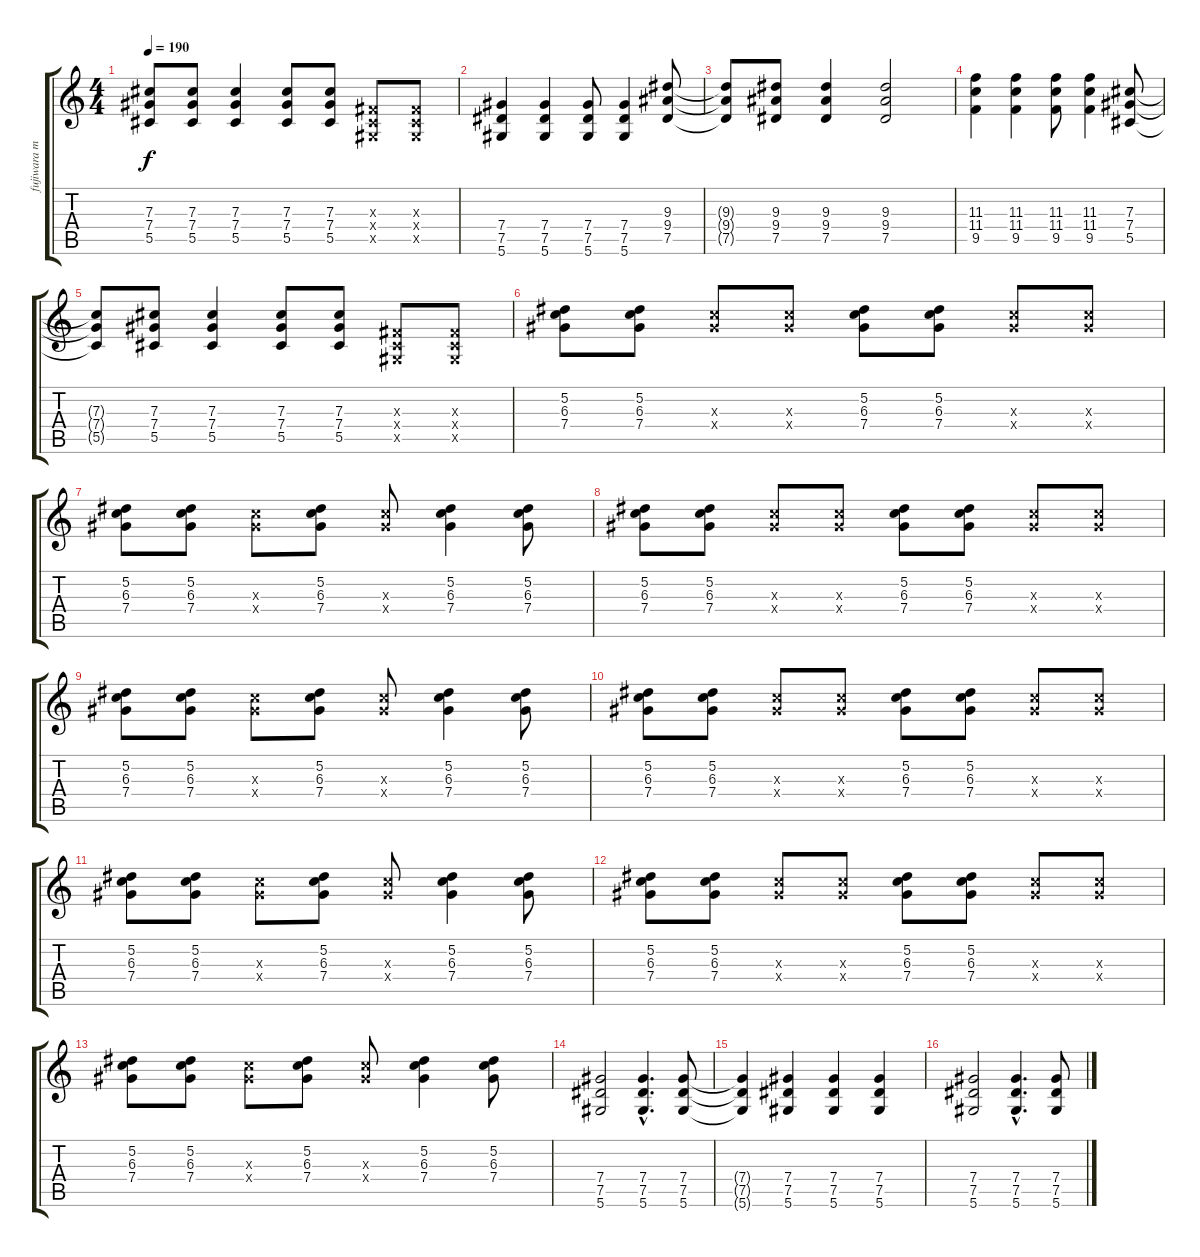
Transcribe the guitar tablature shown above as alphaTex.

\track ("fujiwara motoo" "fujiwara m") {instrument distortionguitar}
\staff {score tabs}
\tuning (Eb4 Bb3 Gb3 Db3 Ab2 Eb2) {hide}
\ts (4 4)
\tempo 190
\clef g2
\ks c
(7.3{t} 7.4{t} 5.5{t}).8{dy f} (7.3 7.4 5.5).8 (7.3 7.4 5.5).4 (7.3 7.4 5.5).8 (7.3 7.4 5.5).8 (0.3{x} 0.4{x} 0.5{x}).8 (0.3{x} 0.4{x} 0.5{x}).8 |
(7.4 7.5 5.6).4 (7.4 7.5 5.6).4 (7.4 7.5 5.6).8 (7.4 7.5 5.6).4 (9.3 9.4 7.5).8 |
(9.3{t} 9.4{t} 7.5{t}).8 (9.3 9.4 7.5).8 (9.3 9.4 7.5).4 (9.3 9.4 7.5).2 |
(11.3 11.4 9.5).4 (11.3 11.4 9.5).4 (11.3 11.4 9.5).8 (11.3 11.4 9.5).4 (7.3 7.4 5.5).8 |
(7.3{t} 7.4{t} 5.5{t}).8 (7.3 7.4 5.5).8 (7.3 7.4 5.5).4 (7.3 7.4 5.5).8 (7.3 7.4 5.5).8 (0.3{x} 0.4{x} 0.5{x}).8 (0.3{x} 0.4{x} 0.5{x}).8 |
(5.2 6.3 7.4).8 (5.2 6.3 7.4).8 (6.3{x} 7.4{x}).8 (6.3{x} 7.4{x}).8 (5.2 6.3 7.4).8 (5.2 6.3 7.4).8 (6.3{x} 7.4{x}).8 (6.3{x} 7.4{x}).8 |
(5.2 6.3 7.4).8 (5.2 6.3 7.4).8 (6.3{x} 7.4{x}).8 (5.2 6.3 7.4).8 (6.3{x} 7.4{x}).8 (5.2 6.3 7.4).4 (5.2 6.3 7.4).8 |
(5.2 6.3 7.4).8 (5.2 6.3 7.4).8 (6.3{x} 7.4{x}).8 (6.3{x} 7.4{x}).8 (5.2 6.3 7.4).8 (5.2 6.3 7.4).8 (6.3{x} 7.4{x}).8 (6.3{x} 7.4{x}).8 |
(5.2 6.3 7.4).8 (5.2 6.3 7.4).8 (6.3{x} 7.4{x}).8 (5.2 6.3 7.4).8 (6.3{x} 7.4{x}).8 (5.2 6.3 7.4).4 (5.2 6.3 7.4).8 |
(5.2 6.3 7.4).8 (5.2 6.3 7.4).8 (6.3{x} 7.4{x}).8 (6.3{x} 7.4{x}).8 (5.2 6.3 7.4).8 (5.2 6.3 7.4).8 (6.3{x} 7.4{x}).8 (6.3{x} 7.4{x}).8 |
(5.2 6.3 7.4).8 (5.2 6.3 7.4).8 (6.3{x} 7.4{x}).8 (5.2 6.3 7.4).8 (6.3{x} 7.4{x}).8 (5.2 6.3 7.4).4 (5.2 6.3 7.4).8 |
(5.2 6.3 7.4).8 (5.2 6.3 7.4).8 (6.3{x} 7.4{x}).8 (6.3{x} 7.4{x}).8 (5.2 6.3 7.4).8 (5.2 6.3 7.4).8 (6.3{x} 7.4{x}).8 (6.3{x} 7.4{x}).8 |
(5.2 6.3 7.4).8 (5.2 6.3 7.4).8 (6.3{x} 7.4{x}).8 (5.2 6.3 7.4).8 (6.3{x} 7.4{x}).8 (5.2 6.3 7.4).4 (5.2 6.3 7.4).8 |
(7.4 7.5 5.6).2 (7.4{hac} 7.5{hac} 5.6{hac}).4{d} (7.4 7.5 5.6).8 |
(7.4{t} 7.5{t} 5.6{t}).4 (7.4 7.5 5.6).4 (7.4 7.5 5.6).4 (7.4 7.5 5.6).4 |
(7.4 7.5 5.6).2 (7.4{hac} 7.5{hac} 5.6{hac}).4{d} (7.4 7.5 5.6).8
